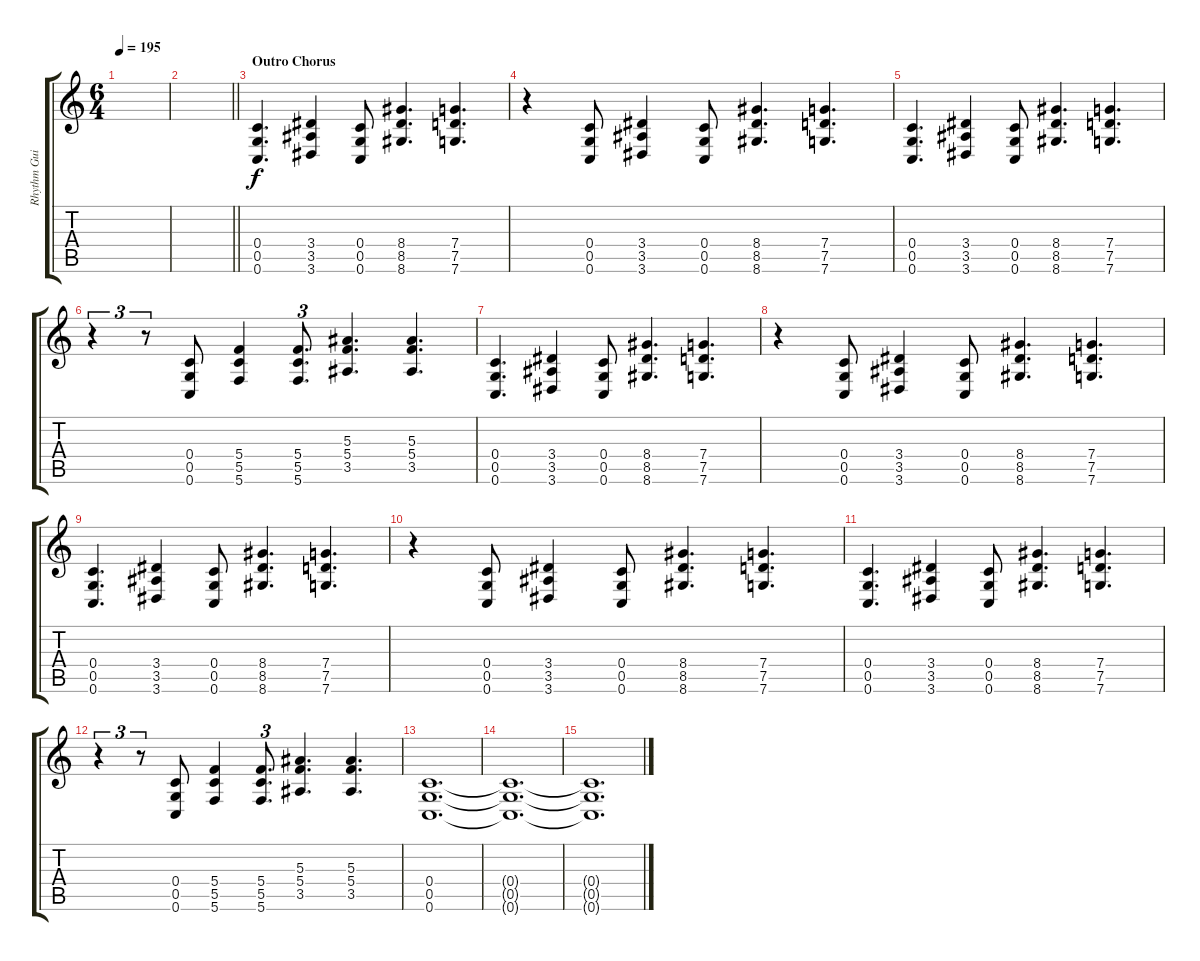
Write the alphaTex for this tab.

\track ("Rhythm Guitar" "Rhythm Gui") {instrument distortionguitar}
\staff {score tabs}
\tuning (D4 A3 F3 C3 G2 C2) {hide}
\ts (6 4)
\tempo 195
\clef g2
\ks c
|
\barLineRight lightlight
|
\section ("" "Outro Chorus")
(0.4 0.5 0.6).4{d} (3.4 3.5 3.6).4 (0.4 0.5 0.6).8 (8.4 8.5 8.6).4{d} (7.4 7.5 7.6).4{d} |
r.4 (0.4 0.5 0.6).8 (3.4 3.5 3.6).4 (0.4 0.5 0.6).8 (8.4 8.5 8.6).4{d} (7.4 7.5 7.6).4{d} |
(0.4 0.5 0.6).4{d} (3.4 3.5 3.6).4 (0.4 0.5 0.6).8 (8.4 8.5 8.6).4{d} (7.4 7.5 7.6).4{d} |
r.4{tu (3 2)} r.8{tu (3 2)} (0.4 0.5 0.6).8 (5.4 5.5 5.6).4 (5.4 5.5 5.6).8{d tu (3 2)} (5.3 5.4 3.5).4{d} (5.3 5.4 3.5).4{d} |
(0.4 0.5 0.6).4{d} (3.4 3.5 3.6).4 (0.4 0.5 0.6).8 (8.4 8.5 8.6).4{d} (7.4 7.5 7.6).4{d} |
r.4 (0.4 0.5 0.6).8 (3.4 3.5 3.6).4 (0.4 0.5 0.6).8 (8.4 8.5 8.6).4{d} (7.4 7.5 7.6).4{d} |
(0.4 0.5 0.6).4{d} (3.4 3.5 3.6).4 (0.4 0.5 0.6).8 (8.4 8.5 8.6).4{d} (7.4 7.5 7.6).4{d} |
r.4 (0.4 0.5 0.6).8 (3.4 3.5 3.6).4 (0.4 0.5 0.6).8 (8.4 8.5 8.6).4{d} (7.4 7.5 7.6).4{d} |
(0.4 0.5 0.6).4{d} (3.4 3.5 3.6).4 (0.4 0.5 0.6).8 (8.4 8.5 8.6).4{d} (7.4 7.5 7.6).4{d} |
r.4{tu (3 2)} r.8{tu (3 2)} (0.4 0.5 0.6).8 (5.4 5.5 5.6).4 (5.4 5.5 5.6).8{d tu (3 2)} (5.3 5.4 3.5).4{d} (5.3 5.4 3.5).4{d} |
(0.4 0.5 0.6).1{d} |
(0.4{t} 0.5{t} 0.6{t}).1{d} |
(0.4{t} 0.5{t} 0.6{t}).1{d}
